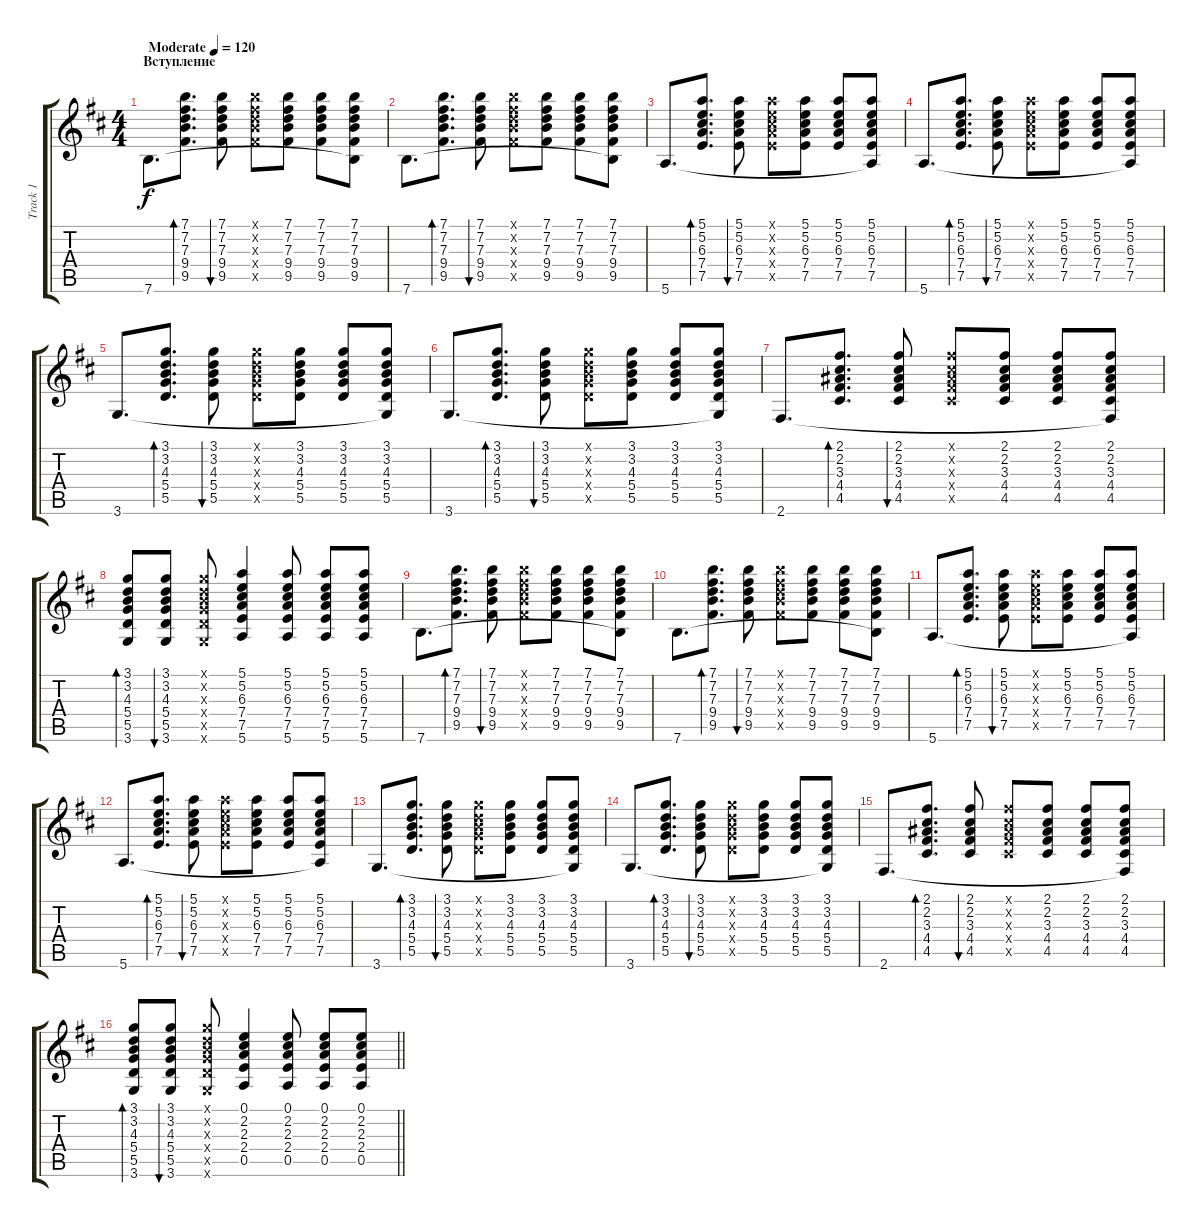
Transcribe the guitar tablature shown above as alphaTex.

\track ("Track 1" "Track 1") {instrument acousticguitarsteel}
\staff {score tabs}
\tuning (E4 B3 G3 D3 A2 E2) {hide}
\ts (4 4)
\section ("" "Вступление")
\tempo (120 "Moderate")
\clef g2
\ks bminor
7.6.8{d dy f instrument acousticguitarsteel} (7.1 7.2 7.3 9.4 9.5).8{d bd 240} (7.1 7.2 7.3 9.4 9.5).8{bu 60} (7.1{x} 7.2{x} 7.3{x} 9.4{x} 9.5{x}).8 (7.1 7.2 7.3 9.4 9.5).8 (7.1 7.2 7.3 9.4 9.5).8 (7.1 7.2 7.3 9.4 9.5 7.6{t}).8 |
7.6.8{d} (7.1 7.2 7.3 9.4 9.5).8{d bd 240} (7.1 7.2 7.3 9.4 9.5).8{bu 60} (7.1{x} 7.2{x} 7.3{x} 9.4{x} 9.5{x}).8 (7.1 7.2 7.3 9.4 9.5).8 (7.1 7.2 7.3 9.4 9.5).8 (7.1 7.2 7.3 9.4 9.5 7.6{t}).8 |
5.6.8{d} (5.1 5.2 6.3 7.4 7.5).8{d bd 240} (5.1 5.2 6.3 7.4 7.5).8{bu 60} (5.1{x} 5.2{x} 6.3{x} 7.4{x} 7.5{x}).8 (5.1 5.2 6.3 7.4 7.5).8 (5.1 5.2 6.3 7.4 7.5).8 (5.1 5.2 6.3 7.4 7.5 5.6{t}).8 |
5.6.8{d} (5.1 5.2 6.3 7.4 7.5).8{d bd 240} (5.1 5.2 6.3 7.4 7.5).8{bu 60} (5.1{x} 5.2{x} 6.3{x} 7.4{x} 7.5{x}).8 (5.1 5.2 6.3 7.4 7.5).8 (5.1 5.2 6.3 7.4 7.5).8 (5.1 5.2 6.3 7.4 7.5 5.6{t}).8 |
3.6.8{d} (3.1 3.2 4.3 5.4 5.5).8{d bd 240} (3.1 3.2 4.3 5.4 5.5).8{bu 60} (3.1{x} 3.2{x} 4.3{x} 5.4{x} 5.5{x}).8 (3.1 3.2 4.3 5.4 5.5).8 (3.1 3.2 4.3 5.4 5.5).8 (3.1 3.2 4.3 5.4 5.5 3.6{t}).8 |
3.6.8{d} (3.1 3.2 4.3 5.4 5.5).8{d bd 240} (3.1 3.2 4.3 5.4 5.5).8{bu 60} (3.1{x} 3.2{x} 4.3{x} 5.4{x} 5.5{x}).8 (3.1 3.2 4.3 5.4 5.5).8 (3.1 3.2 4.3 5.4 5.5).8 (3.1 3.2 4.3 5.4 5.5 3.6{t}).8 |
2.6.8{d} (2.1 2.2 3.3 4.4 4.5).8{d bd 240} (2.1 2.2 3.3 4.4 4.5).8{bu 60} (2.1{x} 2.2{x} 3.3{x} 4.4{x} 4.5{x}).8 (2.1 2.2 3.3 4.4 4.5).8 (2.1 2.2 3.3 4.4 4.5).8 (2.1 2.2 3.3 4.4 4.5 2.6{t}).8 |
(3.1 3.2 4.3 5.4 5.5 3.6).8{bd 240} (3.1 3.2 4.3 5.4 5.5 3.6).8{bu 60} (3.1{x} 3.2{x} 4.3{x} 5.4{x} 5.5{x} 3.6{x}).8 (5.1 5.2 6.3 7.4 7.5 5.6).4 (5.1 5.2 6.3 7.4 7.5 5.6).8 (5.1 5.2 6.3 7.4 7.5 5.6).8 (5.1 5.2 6.3 7.4 7.5 5.6).8 |
7.6.8{d} (7.1 7.2 7.3 9.4 9.5).8{d bd 240} (7.1 7.2 7.3 9.4 9.5).8{bu 60} (7.1{x} 7.2{x} 7.3{x} 9.4{x} 9.5{x}).8 (7.1 7.2 7.3 9.4 9.5).8 (7.1 7.2 7.3 9.4 9.5).8 (7.1 7.2 7.3 9.4 9.5 7.6{t}).8 |
7.6.8{d} (7.1 7.2 7.3 9.4 9.5).8{d bd 240} (7.1 7.2 7.3 9.4 9.5).8{bu 60} (7.1{x} 7.2{x} 7.3{x} 9.4{x} 9.5{x}).8 (7.1 7.2 7.3 9.4 9.5).8 (7.1 7.2 7.3 9.4 9.5).8 (7.1 7.2 7.3 9.4 9.5 7.6{t}).8 |
5.6.8{d} (5.1 5.2 6.3 7.4 7.5).8{d bd 240} (5.1 5.2 6.3 7.4 7.5).8{bu 60} (5.1{x} 5.2{x} 6.3{x} 7.4{x} 7.5{x}).8 (5.1 5.2 6.3 7.4 7.5).8 (5.1 5.2 6.3 7.4 7.5).8 (5.1 5.2 6.3 7.4 7.5 5.6{t}).8 |
5.6.8{d} (5.1 5.2 6.3 7.4 7.5).8{d bd 240} (5.1 5.2 6.3 7.4 7.5).8{bu 60} (5.1{x} 5.2{x} 6.3{x} 7.4{x} 7.5{x}).8 (5.1 5.2 6.3 7.4 7.5).8 (5.1 5.2 6.3 7.4 7.5).8 (5.1 5.2 6.3 7.4 7.5 5.6{t}).8 |
3.6.8{d} (3.1 3.2 4.3 5.4 5.5).8{d bd 240} (3.1 3.2 4.3 5.4 5.5).8{bu 60} (3.1{x} 3.2{x} 4.3{x} 5.4{x} 5.5{x}).8 (3.1 3.2 4.3 5.4 5.5).8 (3.1 3.2 4.3 5.4 5.5).8 (3.1 3.2 4.3 5.4 5.5 3.6{t}).8 |
3.6.8{d} (3.1 3.2 4.3 5.4 5.5).8{d bd 240} (3.1 3.2 4.3 5.4 5.5).8{bu 60} (3.1{x} 3.2{x} 4.3{x} 5.4{x} 5.5{x}).8 (3.1 3.2 4.3 5.4 5.5).8 (3.1 3.2 4.3 5.4 5.5).8 (3.1 3.2 4.3 5.4 5.5 3.6{t}).8 |
2.6.8{d} (2.1 2.2 3.3 4.4 4.5).8{d bd 240} (2.1 2.2 3.3 4.4 4.5).8{bu 60} (2.1{x} 2.2{x} 3.3{x} 4.4{x} 4.5{x}).8 (2.1 2.2 3.3 4.4 4.5).8 (2.1 2.2 3.3 4.4 4.5).8 (2.1 2.2 3.3 4.4 4.5 2.6{t}).8 |
\barLineRight lightlight
(3.1 3.2 4.3 5.4 5.5 3.6).8{bd 240} (3.1 3.2 4.3 5.4 5.5 3.6).8{bu 60} (3.1{x} 3.2{x} 4.3{x} 5.4{x} 5.5{x} 3.6{x}).8 (0.1 2.2 2.3 2.4 0.5).4 (0.1 2.2 2.3 2.4 0.5).8 (0.1 2.2 2.3 2.4 0.5).8 (0.1 2.2 2.3 2.4 0.5).8
